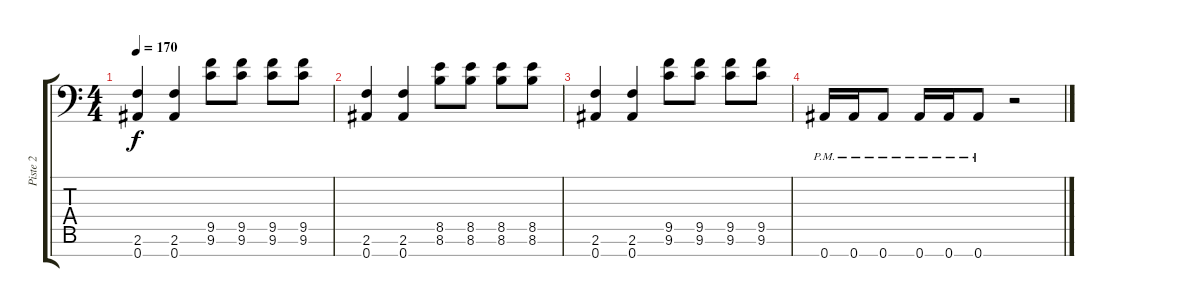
\track ("Piste 2" "Piste 2") {instrument distortionguitar}
\staff {score tabs}
\tuning (Eb4 Bb3 Gb3 Db3 Ab2 Eb2 Bb1) {hide}
\ts (4 4)
\tempo 170
\clef f4
\ks c
(2.6 0.7).4{dy f} (2.6 0.7).4 (9.5 9.6).8 (9.5 9.6).8 (9.5 9.6).8 (9.5 9.6).8 |
(2.6 0.7).4 (2.6 0.7).4 (8.5 8.6).8 (8.5 8.6).8 (8.5 8.6).8 (8.5 8.6).8 |
(2.6 0.7).4 (2.6 0.7).4 (9.5 9.6).8 (9.5 9.6).8 (9.5 9.6).8 (9.5 9.6).8 |
0.7{pm}.16 0.7{pm}.16 0.7{pm}.8 0.7{pm}.16 0.7{pm}.16 0.7{pm}.8 r.2
